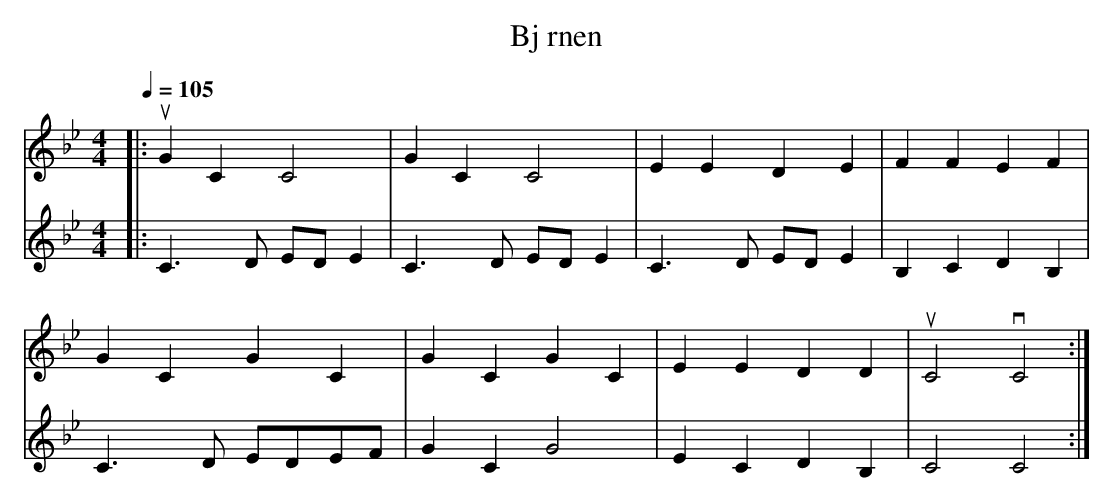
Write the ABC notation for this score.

X:1
T: Bj rnen
M: 4/4
L: 1/4
Q: 105
K: Bb
[V:1] [|: uGC C2 | GC C2 | EE DE | FF EF |
[V:2] [|: C3/2D/2 E/2D/2 E | C3/2D/2 E/2D/2 E | C3/2D/2 E/2D/2 E | B,C DB, |
[V:1] GC GC | GC GC | EE DD | uC2 vC2 :|]
[V:2] C3/2D/2 E/2D/2E/2F/2 | GC G2 | EC DB, | C2 C2 :|]
